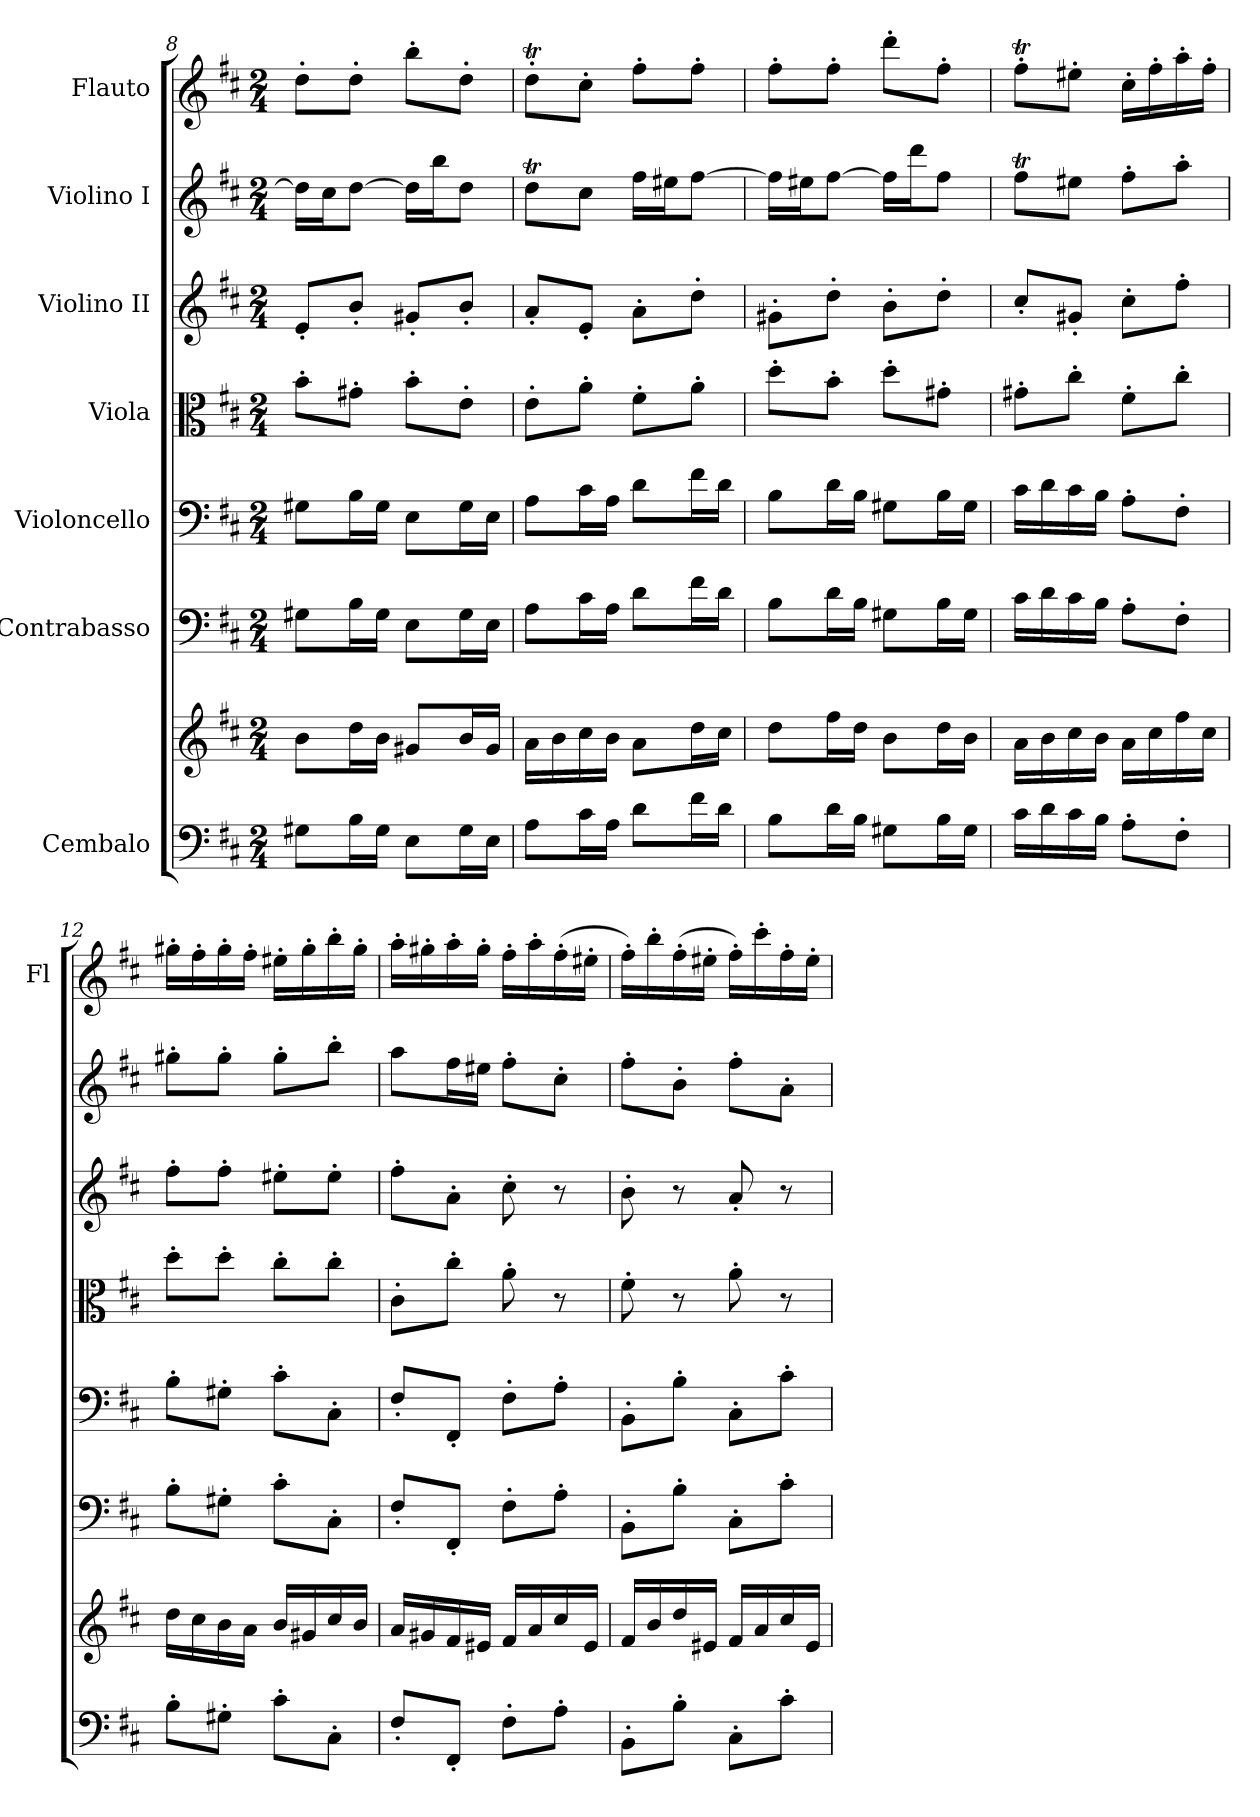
**kern	**kern	**kern	**kern	**kern	**kern	**kern	**kern
*part7	*part7	*part6	*part5	*part4	*part3	*part2	*part1
*staff8	*staff7	*staff6	*staff5	*staff4	*staff3	*staff2	*staff1
*I"Cembalo	*	*I"Contrabasso	*I"Violoncello	*I"Viola	*I"Violino II	*I"Violino I	*I"Flauto
*	*	*	*	*	*	*	*I'Fl
*clefF4	*clefG2	*clefF4	*clefF4	*clefC3	*clefG2	*clefG2	*clefG2
*	*	*ITrd7c12	*	*	*	*	*
*k[f#c#]	*k[f#c#]	*k[f#c#]	*k[f#c#]	*k[f#c#]	*k[f#c#]	*k[f#c#]	*k[f#c#]
*M2/4	*M2/4	*M2/4	*M2/4	*M2/4	*M2/4	*M2/4	*M2/4
=8	=8	=8	=8	=8	=8	=8	=8
8G#X\L	8b\L	8GG#X\L	8G#X\L	8b'\L	8e'/L	16dd\LL]	8dd'\L
.	.	.	.	.	.	16cc#\J	.
16B\L	16dd\L	16BB\L	16B\L	8g#X'\J	8b'/J	[8dd\J	8dd'\J
16G#\JJ	16b\JJ	16GG#\JJ	16G#\JJ	.	.	.	.
8E\L	8g#X/L	8EE\L	8E\L	8b'\L	8g#X'/L	16dd\LL]	8bb'\L
.	.	.	.	.	.	16bb\J	.
16G#\L	16b/L	16GG#\L	16G#\L	8e'\J	8b'/J	8dd\J	8dd'\J
16E\JJ	16g#/JJ	16EE\JJ	16E\JJ	.	.	.	.
!!LO:LB:g=z
=9	=9	=9	=9	=9	=9	=9	=9
8A\L	16a\LL	8AA\L	8A\L	8e'\L	8a'/L	8ddT\L	8ddT'\L
.	16b\	.	.	.	.	.	.
16c#\L	16cc#\	16C#\L	16c#\L	8a'\J	8e'/J	8cc#\J	8cc#'\J
16A\JJ	16b\JJ	16AA\JJ	16A\JJ	.	.	.	.
8d\L	8a\L	8D\L	8d\L	8f#'\L	8a'\L	16ff#\LL	8ff#'\L
.	.	.	.	.	.	16ee#X\J	.
16f#\L	16dd\L	16F#\L	16f#\L	8a'\J	8dd'\J	[8ff#\J	8ff#'\J
16d\JJ	16cc#\JJ	16D\JJ	16d\JJ	.	.	.	.
=10	=10	=10	=10	=10	=10	=10	=10
8B\L	8dd\L	8BB\L	8B\L	8dd'\L	8g#X'\L	16ff#\LL]	8ff#'\L
.	.	.	.	.	.	16ee#X\J	.
16d\L	16ff#\L	16D\L	16d\L	8b'\J	8dd'\J	[8ff#\J	8ff#'\J
16B\JJ	16dd\JJ	16BB\JJ	16B\JJ	.	.	.	.
8G#X\L	8b\L	8GG#X\L	8G#X\L	8dd'\L	8b'\L	16ff#\LL]	8ddd'\L
.	.	.	.	.	.	16ddd\J	.
16B\L	16dd\L	16BB\L	16B\L	8g#X'\J	8dd'\J	8ff#\J	8ff#'\J
16G#\JJ	16b\JJ	16GG#\JJ	16G#\JJ	.	.	.	.
=11	=11	=11	=11	=11	=11	=11	=11
16c#\LL	16a\LL	16C#\LL	16c#\LL	8g#X'\L	8cc#'/L	8ff#t\L	8ff#t'\L
16d\	16b\	16D\	16d\	.	.	.	.
16c#\	16cc#\	16C#\	16c#\	8cc#'\J	8g#X'/J	8ee#X\J	8ee#X'\J
16B\JJ	16b\JJ	16BB\JJ	16B\JJ	.	.	.	.
8A'\L	16a\LL	8AA'\L	8A'\L	8f#'\L	8cc#'\L	8ff#'\L	16cc#'\LL
.	16cc#\	.	.	.	.	.	16ff#'\
8F#'\J	16ff#\	8FF#'\J	8F#'\J	8cc#'\J	8ff#'\J	8aa'\J	16aa'\
.	16cc#\JJ	.	.	.	.	.	16ff#'\JJ
=12	=12	=12	=12	=12	=12	=12	=12
8B'\L	16dd\LL	8BB'\L	8B'\L	8dd'\L	8ff#'\L	8gg#X'\L	16gg#X'\LL
.	16cc#\	.	.	.	.	.	16ff#'\
8G#X'\J	16b\	8GG#X'\J	8G#X'\J	8dd'\J	8ff#'\J	8gg#'\J	16gg#'\
.	16a\JJ	.	.	.	.	.	16ff#'\JJ
8c#'\L	16b/LL	8C#'\L	8c#'\L	8cc#'\L	8ee#X'\L	8gg#'\L	16ee#X'\LL
.	16g#X/	.	.	.	.	.	16gg#'\
8C#'\J	16cc#/	8CC#'\J	8C#'\J	8cc#'\J	8ee#'\J	8bb'\J	16bb'\
.	16b/JJ	.	.	.	.	.	16gg#'\JJ
=13	=13	=13	=13	=13	=13	=13	=13
8F#'/L	16a/LL	8FF#'/L	8F#'/L	8c#'\L	8ff#'\L	8aa\L	16aa'\LL
.	16g#X/	.	.	.	.	.	16gg#X'\
8FF#'/J	16f#/	8FFF#'/J	8FF#'/J	8cc#'\J	8a'\J	16ff#\L	16aa'\
.	16e#X/JJ	.	.	.	.	16ee#X\JJ	16gg#'\JJ
8F#'\L	16f#/LL	8FF#'\L	8F#'\L	8a'\	8cc#'\	8ff#'\L	16ff#'\LL
.	16a/	.	.	.	.	.	16aa'\
8A'\J	16cc#/	8AA'\J	8A'\J	8r	8r	8cc#'\J	(>16ff#'\
.	16e#/JJ	.	.	.	.	.	16ee#X'\JJ
=14	=14	=14	=14	=14	=14	=14	=14
8BB'\L	16f#/LL	8BBB'\L	8BB'\L	8f#'\	8b'\	8ff#'\L	16ff#'\LL)
.	16b/	.	.	.	.	.	16bb'\
8B'\J	16dd/	8BB'\J	8B'\J	8r	8r	8b'\J	(>16ff#'\
.	16e#X/JJ	.	.	.	.	.	16ee#X'\JJ
8C#'\L	16f#/LL	8CC#'\L	8C#'\L	8a'\	8a'/	8ff#'\L	16ff#'\LL)
.	16a/	.	.	.	.	.	16ccc#'\
8c#'\J	16cc#/	8C#'\J	8c#'\J	8r	8r	8a'\J	16ff#'\
.	16e#/JJ	.	.	.	.	.	16ee#'\JJ
=	=	=	=	=	=	=	=
*-	*-	*-	*-	*-	*-	*-	*-
